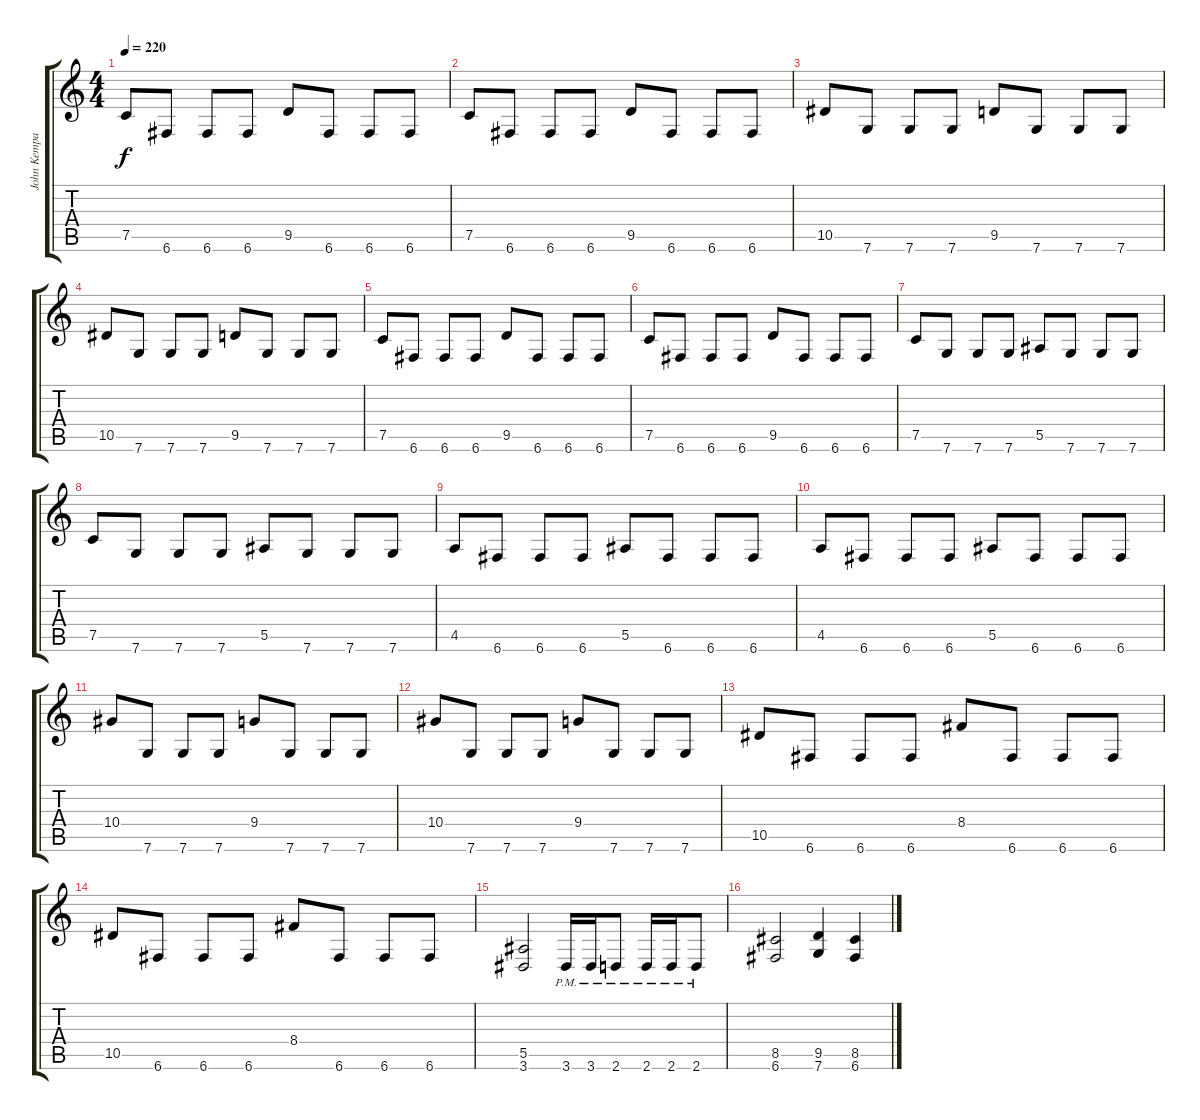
\track ("John Kempainen (Rhythm Guitar)" "John Kempa") {instrument distortionguitar}
\staff {score tabs}
\tuning (C4 G3 Eb3 Bb2 F2 C2) {hide}
\ts (4 4)
\tempo 220
\clef g2
\ks c
7.5.8{dy f} 6.6.8 6.6.8 6.6.8 9.5.8 6.6.8 6.6.8 6.6.8 |
7.5.8 6.6.8 6.6.8 6.6.8 9.5.8 6.6.8 6.6.8 6.6.8 |
10.5.8 7.6.8 7.6.8 7.6.8 9.5.8 7.6.8 7.6.8 7.6.8 |
10.5.8 7.6.8 7.6.8 7.6.8 9.5.8 7.6.8 7.6.8 7.6.8 |
7.5.8 6.6.8 6.6.8 6.6.8 9.5.8 6.6.8 6.6.8 6.6.8 |
7.5.8 6.6.8 6.6.8 6.6.8 9.5.8 6.6.8 6.6.8 6.6.8 |
7.5.8 7.6.8 7.6.8 7.6.8 5.5.8 7.6.8 7.6.8 7.6.8 |
7.5.8 7.6.8 7.6.8 7.6.8 5.5.8 7.6.8 7.6.8 7.6.8 |
4.5.8 6.6.8 6.6.8 6.6.8 5.5.8 6.6.8 6.6.8 6.6.8 |
4.5.8 6.6.8 6.6.8 6.6.8 5.5.8 6.6.8 6.6.8 6.6.8 |
10.4.8 7.6.8 7.6.8 7.6.8 9.4.8 7.6.8 7.6.8 7.6.8 |
10.4.8 7.6.8 7.6.8 7.6.8 9.4.8 7.6.8 7.6.8 7.6.8 |
10.5.8 6.6.8 6.6.8 6.6.8 8.4.8 6.6.8 6.6.8 6.6.8 |
10.5.8 6.6.8 6.6.8 6.6.8 8.4.8 6.6.8 6.6.8 6.6.8 |
(5.5 3.6).2 3.6{pm}.16 3.6{pm}.16 2.6{pm}.8 2.6{pm}.16 2.6{pm}.16 2.6{pm}.8 |
(8.5 6.6).2 (9.5 7.6).4 (8.5 6.6).4
